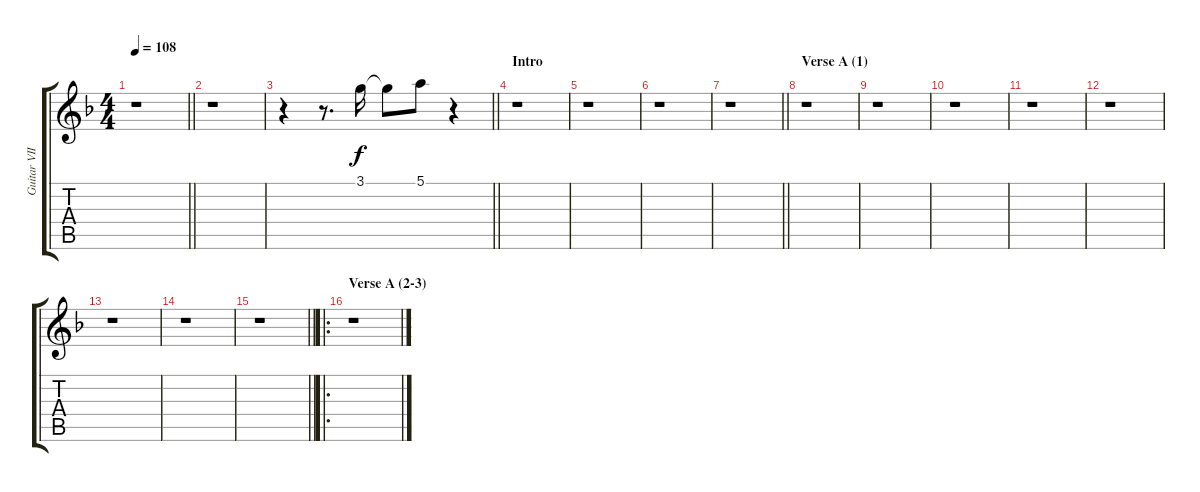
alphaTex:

\track ("Guitar VII" "Guitar VII") {instrument distortionguitar}
\staff {score tabs}
\tuning (E4 B3 G3 D3 A2 E2) {hide}
\ts (4 4)
\tempo 108
\clef g2
\barLineRight lightlight
\ks dminor
r.1{dy f instrument distortionguitar} |
r.1 |
\barLineRight lightlight
r.4 r.8{d} 3.1.16 3.1{t}.8 5.1.8 r.4 |
\section ("" "Intro")
r.1 |
r.1 |
r.1 |
\barLineRight lightlight
r.1 |
\section ("" "Verse A (1)")
r.1 |
r.1 |
r.1 |
r.1 |
r.1 |
r.1 |
r.1 |
\barLineRight lightlight
r.1 |
\ro
\section ("" "Verse A (2-3)")
r.1
